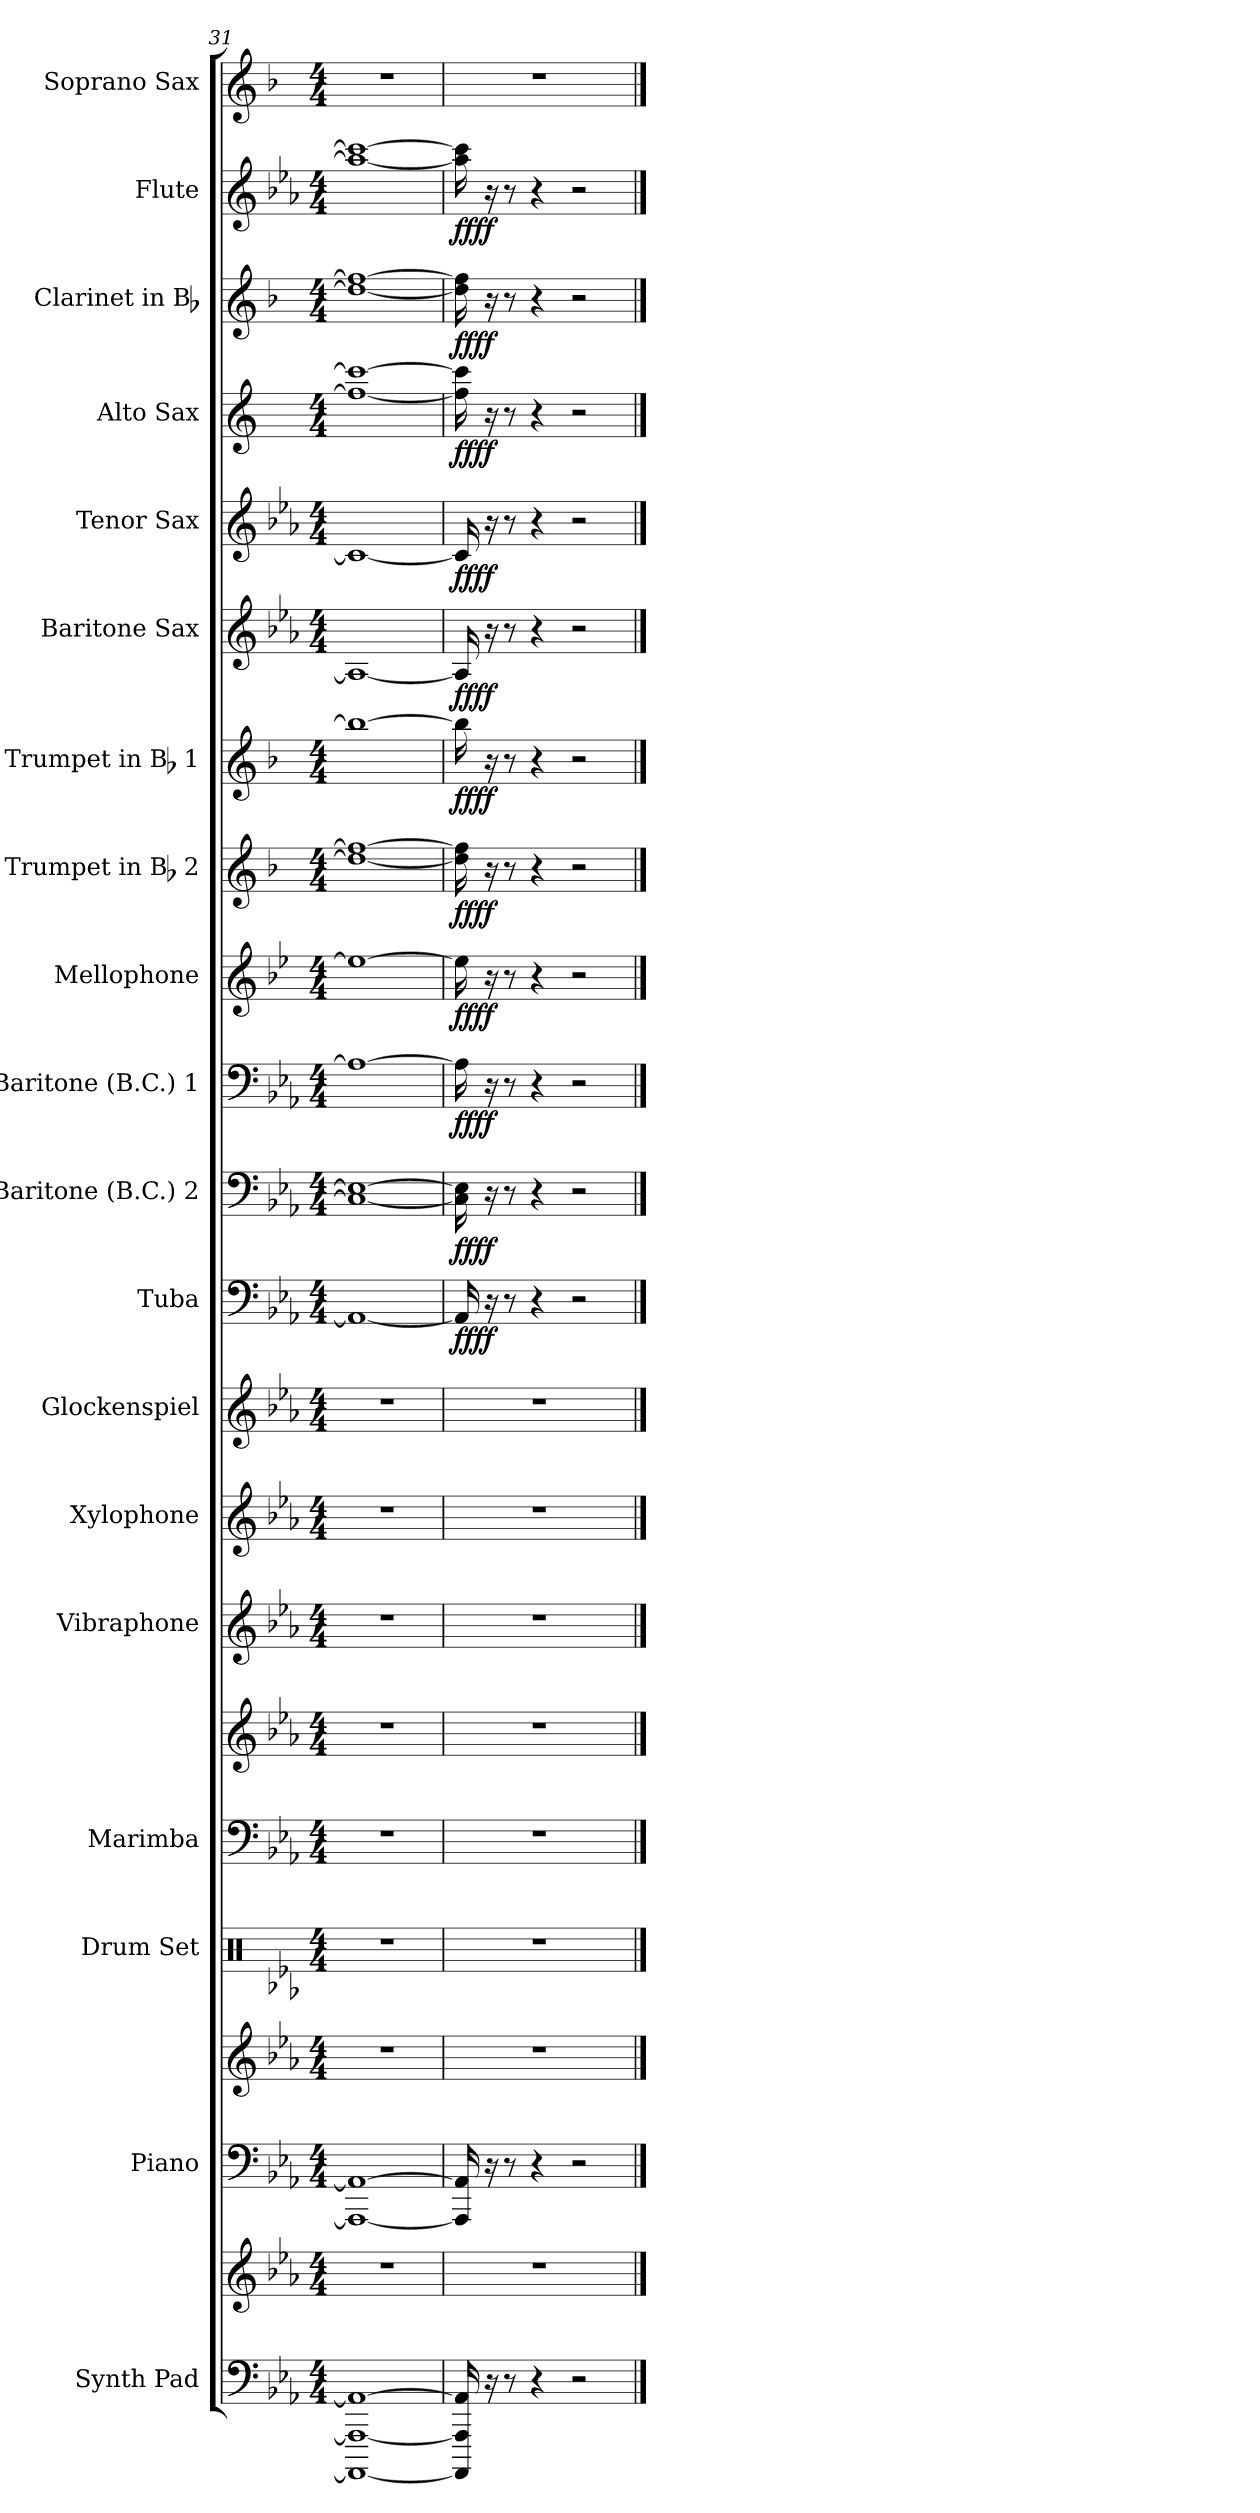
**kern	**kern	**kern	**kern	**kern	**kern	**kern	**kern	**kern	**kern	**kern	**dynam	**kern	**dynam	**kern	**dynam	**kern	**dynam	**kern	**dynam	**kern	**dynam	**kern	**dynam	**kern	**dynam	**kern	**dynam	**kern	**dynam	**kern	**dynam	**kern
*part19	*part19	*part18	*part18	*part17	*part16	*part16	*part15	*part14	*part13	*part12	*part12	*part11	*part11	*part10	*part10	*part9	*part9	*part8	*part8	*part7	*part7	*part6	*part6	*part5	*part5	*part4	*part4	*part3	*part3	*part2	*part2	*part1
*staff22	*staff21	*staff20	*staff19	*staff18	*staff17	*staff16	*staff15	*staff14	*staff13	*staff12	*staff12	*staff11	*staff11	*staff10	*staff10	*staff9	*staff9	*staff8	*staff8	*staff7	*staff7	*staff6	*staff6	*staff5	*staff5	*staff4	*staff4	*staff3	*staff3	*staff2	*staff2	*staff1
*I"Synth Pad	*	*I"Piano	*	*I"Drum Set	*I"Marimba	*	*I"Vibraphone	*I"Xylophone	*I"Glockenspiel	*I"Tuba	*	*I"Baritone (B.C.) 2	*	*I"Baritone (B.C.) 1	*	*I"Mellophone	*	*I"Trumpet in Bb 2	*	*I"Trumpet in Bb 1	*	*I"Baritone Sax	*	*I"Tenor Sax	*	*I"Alto Sax	*	*I"Clarinet in Bb	*	*I"Flute	*	*I"Soprano Sax
*I'Pad	*	*I'Pno.	*	*I'D. S.	*I'Mrb.	*	*I'Vib.	*I'Xyl.	*I'Glk.	*I'Tuba	*	*I'Bar. 2	*	*I'Bar. 1	*	*I'Mello.	*	*	*	*	*	*I'B. Sx.	*	*I'T. Sx.	*	*I'A. Sx.	*	*	*	*I'Fl.	*	*I'S. Sx.
!!LO:PB:g=z
*clefF4	*clefG2	*clefF4	*clefG2	*clefX	*clefF4	*clefG2	*clefG2	*clefG2	*clefG2	*clefF4	*	*clefF4	*	*clefF4	*	*clefG2	*	*clefG2	*	*clefG2	*	*clefG2	*	*clefG2	*	*clefG2	*	*clefG2	*	*clefG2	*	*clefG2
*	*	*	*	*	*	*	*	*ITrd-7c-12	*ITrd-14c-24	*	*	*	*	*	*	*ITrd4c7	*	*ITrd1c2	*	*ITrd1c2	*	*ITrd12c21	*	*ITrd8c14	*	*ITrd5c9	*	*ITrd1c2	*	*	*	*ITrd1c2
*k[b-e-a-]	*k[b-e-a-]	*k[b-e-a-]	*k[b-e-a-]	*k[b-e-a-]	*k[b-e-a-]	*k[b-e-a-]	*k[b-e-a-]	*k[b-e-a-]	*k[b-e-a-]	*k[b-e-a-]	*	*k[b-e-a-]	*	*k[b-e-a-]	*	*k[b-e-a-]	*	*k[b-e-a-]	*	*k[b-e-a-]	*	*k[b-e-a-]	*	*k[b-e-a-]	*	*k[b-e-a-]	*	*k[b-e-a-]	*	*k[b-e-a-]	*	*k[b-e-a-]
*E-:	*E-:	*E-:	*E-:	*E-:	*E-:	*E-:	*E-:	*E-:	*E-:	*E-:	*	*E-:	*	*E-:	*	*E-:	*	*E-:	*	*E-:	*	*	*	*E-:	*	*	*	*E-:	*	*E-:	*	*E-:
*M4/4	*M4/4	*M4/4	*M4/4	*M4/4	*M4/4	*M4/4	*M4/4	*M4/4	*M4/4	*M4/4	*	*M4/4	*	*M4/4	*	*M4/4	*	*M4/4	*	*M4/4	*	*M4/4	*	*M4/4	*	*M4/4	*	*M4/4	*	*M4/4	*	*M4/4
=31	=31	=31	=31	=31	=31	=31	=31	=31	=31	=31	=31	=31	=31	=31	=31	=31	=31	=31	=31	=31	=31	=31	=31	=31	=31	=31	=31	=31	=31	=31	=31	=31
1AAAA-_ 1AAA-_ 1AA-_	1r	1AAA-_ 1AA-_	1r	1r	1r	1r	1r	1r	1r	1AA-_	.	1C_ 1E-_	.	1A-_	.	1a-_	.	1cc_ 1ee-_	.	1aa-_	.	1AA-_	.	1C_	.	1a-_ 1ee-_	.	1cc_ 1ee-_	.	1aa-_ 1ccc_	.	1r
=32	=32	=32	=32	=32	=32	=32	=32	=32	=32	=32	=32	=32	=32	=32	=32	=32	=32	=32	=32	=32	=32	=32	=32	=32	=32	=32	=32	=32	=32	=32	=32	=32
!	!	!	!	!	!	!	!	!	!	!	!LO:DY:b	!	!LO:DY:b	!	!LO:DY:b	!	!LO:DY:b	!	!LO:DY:b	!	!LO:DY:b	!	!LO:DY:b	!	!LO:DY:b	!	!LO:DY:b	!	!LO:DY:b	!	!LO:DY:b	!
16AAAA-/] 16AAA-/] 16AA-/]	1r	16AAA-/] 16AA-/]	1r	1r	1r	1r	1r	1r	1r	16AA-/]	ffff	16C\] 16E-\]	ffff	16A-\]	ffff	16a-\]	ffff	16cc\] 16ee-\]	ffff	16aa-\]	ffff	16AA-/]	ffff	16C/]	ffff	16a-\] 16ee-\]	ffff	16cc\] 16ee-\]	ffff	16aa-\] 16ccc\]	ffff	1r
16r	.	16r	.	.	.	.	.	.	.	16r	.	16r	.	16r	.	16r	.	16r	.	16r	.	16r	.	16r	.	16r	.	16r	.	16r	.	.
8r	.	8r	.	.	.	.	.	.	.	8r	.	8r	.	8r	.	8r	.	8r	.	8r	.	8r	.	8r	.	8r	.	8r	.	8r	.	.
4r	.	4r	.	.	.	.	.	.	.	4r	.	4r	.	4r	.	4r	.	4r	.	4r	.	4r	.	4r	.	4r	.	4r	.	4r	.	.
2r	.	2r	.	.	.	.	.	.	.	2r	.	2r	.	2r	.	2r	.	2r	.	2r	.	2r	.	2r	.	2r	.	2r	.	2r	.	.
==	==	==	==	==	==	==	==	==	==	==	==	==	==	==	==	==	==	==	==	==	==	==	==	==	==	==	==	==	==	==	==	==
*-	*-	*-	*-	*-	*-	*-	*-	*-	*-	*-	*-	*-	*-	*-	*-	*-	*-	*-	*-	*-	*-	*-	*-	*-	*-	*-	*-	*-	*-	*-	*-	*-
